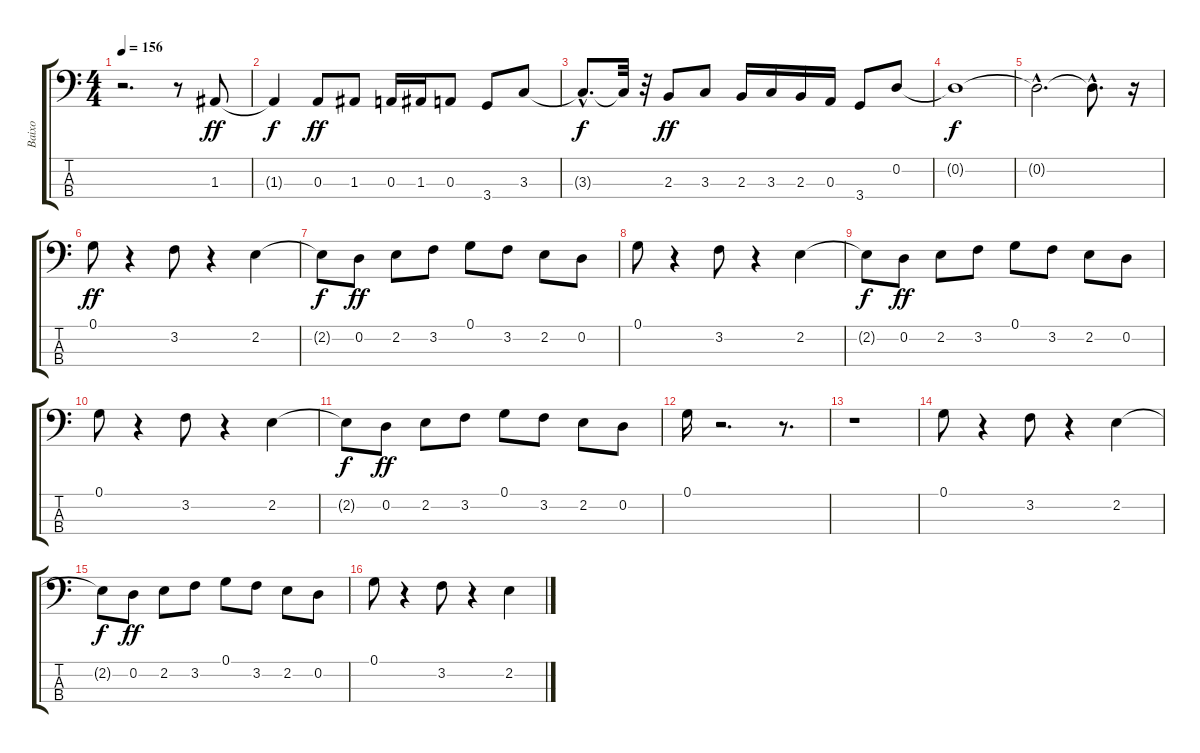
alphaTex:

\track ("Baixo" "Baixo") {instrument fretlessbass}
\staff {score tabs}
\tuning (G2 D2 A1 E1) {hide}
\ts (4 4)
\tempo 156
\clef f4
\ks c
r.2{d dy ff instrument fretlessbass} r.8 1.3.8 |
1.3{t}.4{dy f} 0.3.8{dy ff} 1.3.8 0.3.16 1.3.16 0.3.8 3.4.8 3.3.8 |
3.3{hac t}.8{d dy f} 3.3{t}.32 r.32 2.3.8{dy ff} 3.3.8 2.3.16 3.3.16 2.3.16 0.3.16 3.4.8 0.2.8 |
0.2{t}.1{dy f} |
0.2{hac t}.2{d} 0.2{hac t}.8{d} r.16 |
0.1.8{dy ff} r.4 3.2.8 r.4 2.2.4 |
2.2{t}.8{dy f} 0.2.8{dy ff} 2.2.8 3.2.8 0.1.8 3.2.8 2.2.8 0.2.8 |
0.1.8 r.4 3.2.8 r.4 2.2.4 |
2.2{t}.8{dy f} 0.2.8{dy ff} 2.2.8 3.2.8 0.1.8 3.2.8 2.2.8 0.2.8 |
0.1.8 r.4 3.2.8 r.4 2.2.4 |
2.2{t}.8{dy f} 0.2.8{dy ff} 2.2.8 3.2.8 0.1.8 3.2.8 2.2.8 0.2.8 |
0.1.16 r.2{d} r.8{d} |
r.1 |
0.1.8 r.4 3.2.8 r.4 2.2.4 |
2.2{t}.8{dy f} 0.2.8{dy ff} 2.2.8 3.2.8 0.1.8 3.2.8 2.2.8 0.2.8 |
0.1.8 r.4 3.2.8 r.4 2.2.4
